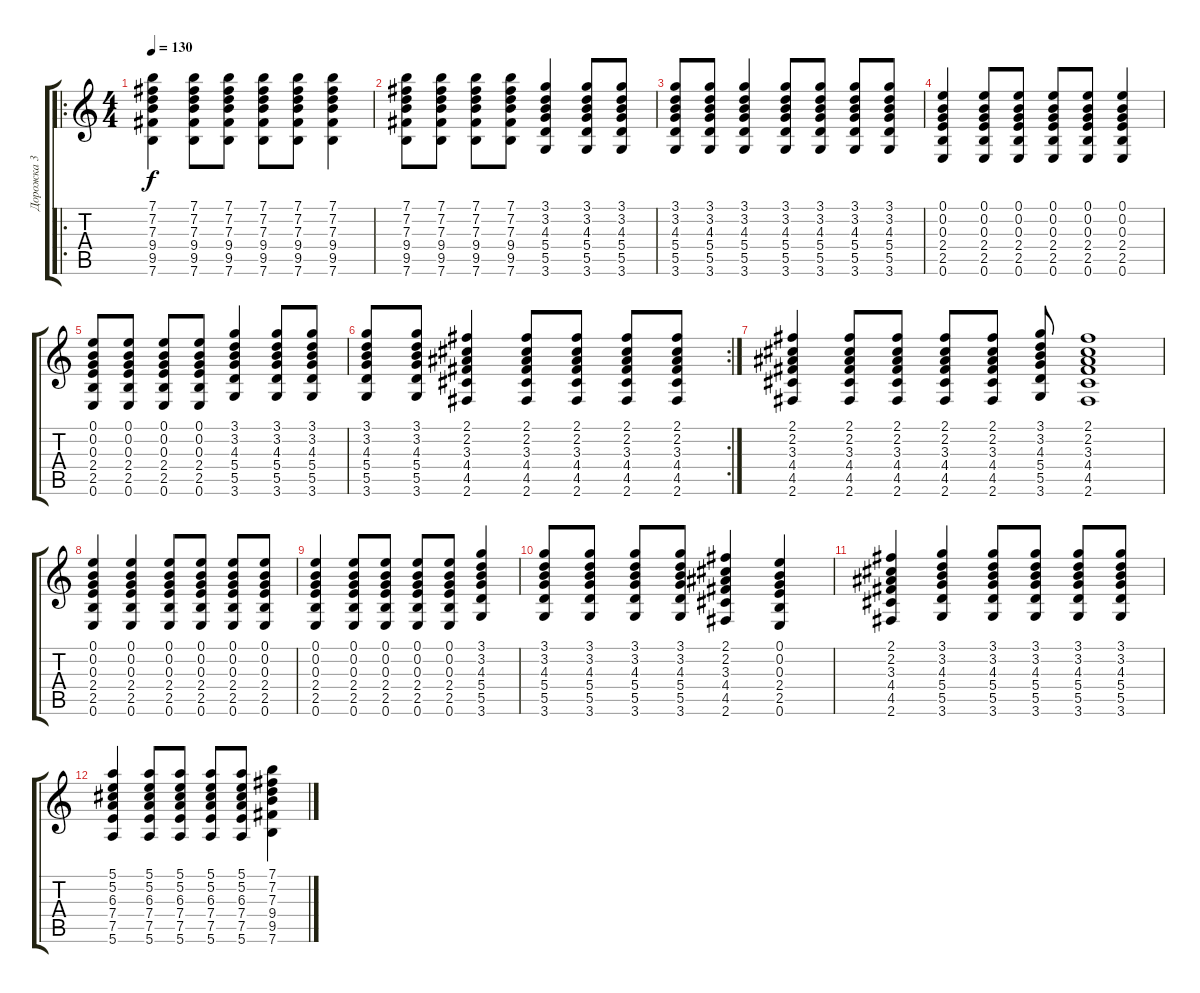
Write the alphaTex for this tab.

\track ("Дорожка 3" "Дорожка 3") {instrument acousticguitarsteel}
\staff {score tabs}
\tuning (E4 B3 G3 D3 A2 E2) {hide}
\ro
\ts (4 4)
\tempo 130
\clef g2
\ks c
(7.1 7.2 7.3 9.4 9.5 7.6).4{dy f} (7.1 7.2 7.3 9.4 9.5 7.6).8 (7.1 7.2 7.3 9.4 9.5 7.6).8 (7.1 7.2 7.3 9.4 9.5 7.6).8 (7.1 7.2 7.3 9.4 9.5 7.6).8 (7.1 7.2 7.3 9.4 9.5 7.6).4 |
(7.1 7.2 7.3 9.4 9.5 7.6).8 (7.1 7.2 7.3 9.4 9.5 7.6).8 (7.1 7.2 7.3 9.4 9.5 7.6).8 (7.1 7.2 7.3 9.4 9.5 7.6).8 (3.1 3.2 4.3 5.4 5.5 3.6).4 (3.1 3.2 4.3 5.4 5.5 3.6).8 (3.1 3.2 4.3 5.4 5.5 3.6).8 |
(3.1 3.2 4.3 5.4 5.5 3.6).8 (3.1 3.2 4.3 5.4 5.5 3.6).8 (3.1 3.2 4.3 5.4 5.5 3.6).4 (3.1 3.2 4.3 5.4 5.5 3.6).8 (3.1 3.2 4.3 5.4 5.5 3.6).8 (3.1 3.2 4.3 5.4 5.5 3.6).8 (3.1 3.2 4.3 5.4 5.5 3.6).8 |
(0.1 0.2 0.3 2.4 2.5 0.6).4 (0.1 0.2 0.3 2.4 2.5 0.6).8 (0.1 0.2 0.3 2.4 2.5 0.6).8 (0.1 0.2 0.3 2.4 2.5 0.6).8 (0.1 0.2 0.3 2.4 2.5 0.6).8 (0.1 0.2 0.3 2.4 2.5 0.6).4 |
(0.1 0.2 0.3 2.4 2.5 0.6).8 (0.1 0.2 0.3 2.4 2.5 0.6).8 (0.1 0.2 0.3 2.4 2.5 0.6).8 (0.1 0.2 0.3 2.4 2.5 0.6).8 (3.1 3.2 4.3 5.4 5.5 3.6).4 (3.1 3.2 4.3 5.4 5.5 3.6).8 (3.1 3.2 4.3 5.4 5.5 3.6).8 |
\rc 2
(3.1 3.2 4.3 5.4 5.5 3.6).8 (3.1 3.2 4.3 5.4 5.5 3.6).8 (2.1 2.2 3.3 4.4 4.5 2.6).4 (2.1 2.2 3.3 4.4 4.5 2.6).8 (2.1 2.2 3.3 4.4 4.5 2.6).8 (2.1 2.2 3.3 4.4 4.5 2.6).8 (2.1 2.2 3.3 4.4 4.5 2.6).8 |
(2.1 2.2 3.3 4.4 4.5 2.6).4 (2.1 2.2 3.3 4.4 4.5 2.6).8 (2.1 2.2 3.3 4.4 4.5 2.6).8 (2.1 2.2 3.3 4.4 4.5 2.6).8 (2.1 2.2 3.3 4.4 4.5 2.6).8 (3.1 3.2 4.3 5.4 5.5 3.6).8 (2.1 2.2 3.3 4.4 4.5 2.6).1 |
(0.1 0.2 0.3 2.4 2.5 0.6).4 (0.1 0.2 0.3 2.4 2.5 0.6).4 (0.1 0.2 0.3 2.4 2.5 0.6).8 (0.1 0.2 0.3 2.4 2.5 0.6).8 (0.1 0.2 0.3 2.4 2.5 0.6).8 (0.1 0.2 0.3 2.4 2.5 0.6).8 |
(0.1 0.2 0.3 2.4 2.5 0.6).4 (0.1 0.2 0.3 2.4 2.5 0.6).8 (0.1 0.2 0.3 2.4 2.5 0.6).8 (0.1 0.2 0.3 2.4 2.5 0.6).8 (0.1 0.2 0.3 2.4 2.5 0.6).8 (3.1 3.2 4.3 5.4 5.5 3.6).4 |
(3.1 3.2 4.3 5.4 5.5 3.6).8 (3.1 3.2 4.3 5.4 5.5 3.6).8 (3.1 3.2 4.3 5.4 5.5 3.6).8 (3.1 3.2 4.3 5.4 5.5 3.6).8 (2.1 2.2 3.3 4.4 4.5 2.6).4 (0.1 0.2 0.3 2.4 2.5 0.6).4 |
(2.1 2.2 3.3 4.4 4.5 2.6).4 (3.1 3.2 4.3 5.4 5.5 3.6).4 (3.1 3.2 4.3 5.4 5.5 3.6).8 (3.1 3.2 4.3 5.4 5.5 3.6).8 (3.1 3.2 4.3 5.4 5.5 3.6).8 (3.1 3.2 4.3 5.4 5.5 3.6).8 |
(5.1 5.2 6.3 7.4 7.5 5.6).4 (5.1 5.2 6.3 7.4 7.5 5.6).8 (5.1 5.2 6.3 7.4 7.5 5.6).8 (5.1 5.2 6.3 7.4 7.5 5.6).8 (5.1 5.2 6.3 7.4 7.5 5.6).8 (7.1 7.2 7.3 9.4 9.5 7.6).4
